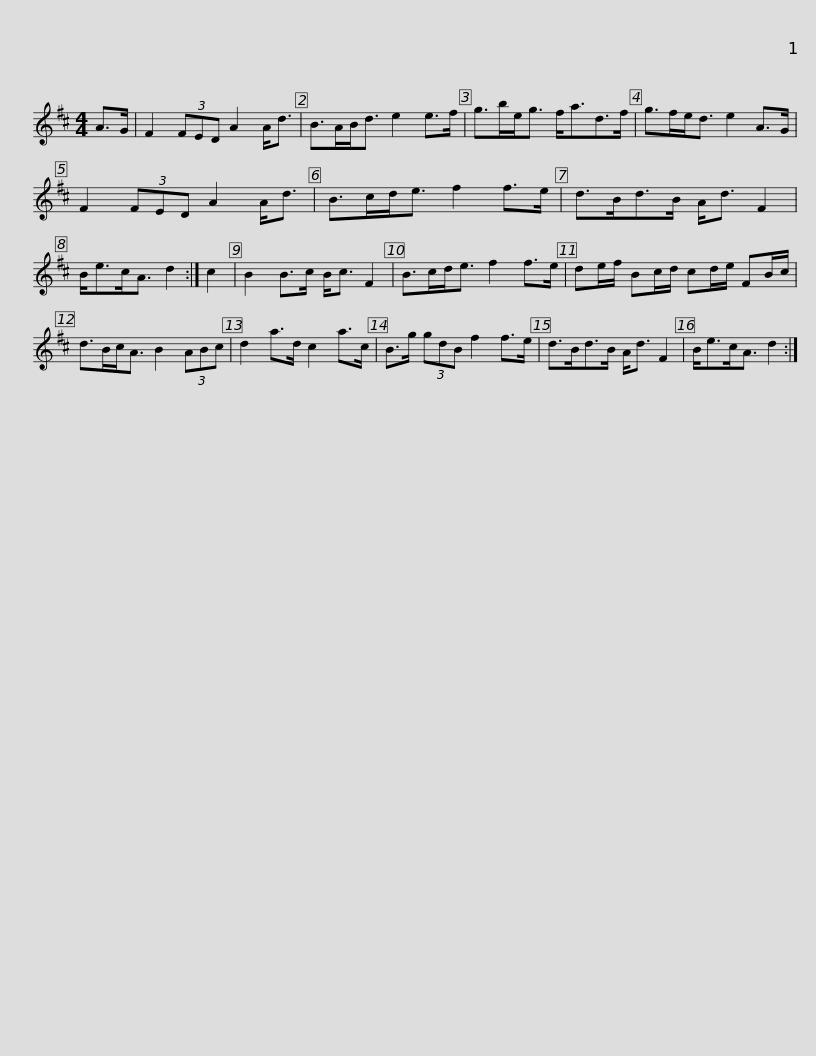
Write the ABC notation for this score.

X:1
L:1/8
M:4/4
I:linebreak $
K:D
V:1 treble
V:1
 A>G | F2 (3FED A2 A<d | B>AB<d e2 e>f | g>be<g f<ad>f | g>fe<d e2 A>G | %5
 F2 (3FED A2 A<d |$ B>cd<e f2 f>e | d>Bd>B A<d F2 | B<ec<A d2 :| c2 | %10
 B2 B>c B<c F2 | B>cd<e f2 f>e |$ de/f/ Bc/d/ cd/e/ FB/c/ | d>Bc<A B2 (3ABc | d2 a>d c2 a>c | %15
 B>g (3gdB f2 f>e | d>Bd>B A<d F2 |$ B<ec<A d2 :| %18
